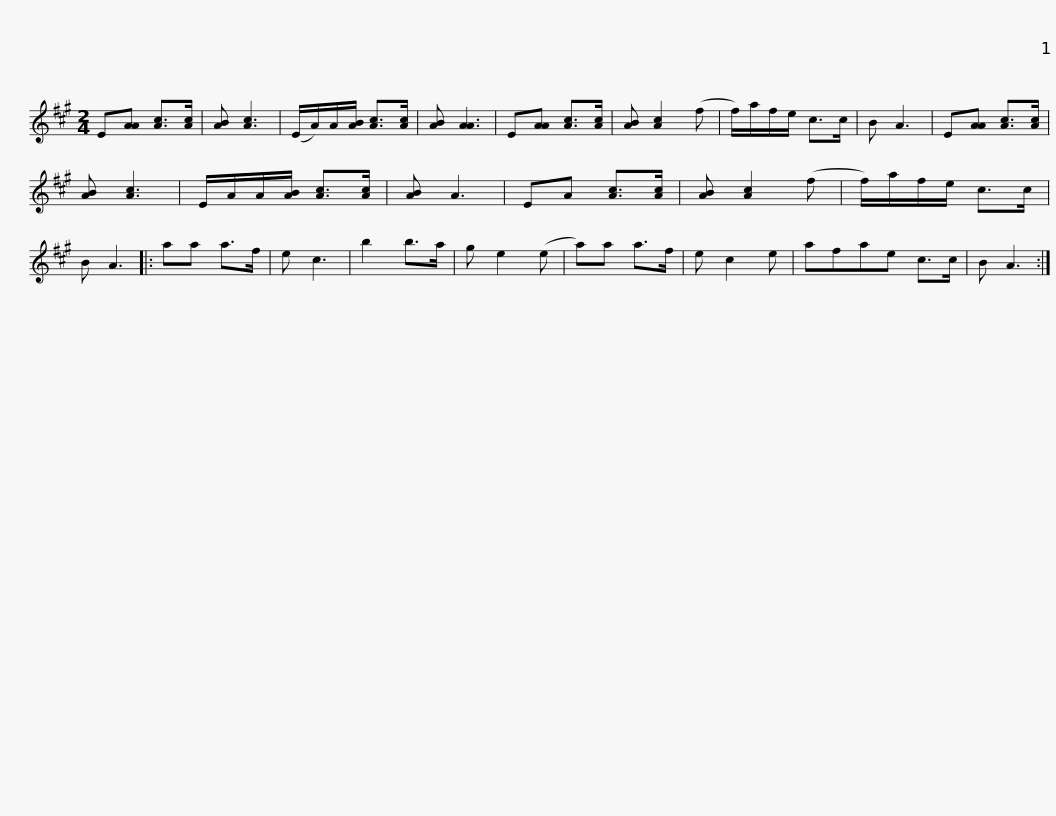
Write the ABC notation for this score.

X:1
L:1/8
M:2/4
I:linebreak $
K:A
V:1 treble
V:1
 E[AA] [Ac]>[Ac] | [AB] [Ac]3 | (E/A/)A/[AB]/ [Ac]>[Ac] | [AB] [AA]3 | E[AA] [Ac]>[Ac] | %5
 [AB] [Ac]2 (f | f/)a/f/e/ c>c | B A3 | E[AA] [Ac]>[Ac] |$ [AB] [Ac]3 | %10
 E/A/A/[AB]/ [Ac]>[Ac] | [AB] A3 | EA [Ac]>[Ac] | [AB] [Ac]2 (f | f/)a/f/e/ c>c | %15
 B A3 |: aa a>f | e c3 | b2 b>a |$ g e2 (e | %20
 a)a a>f | e c2 e | afae c>c | B A3 :| %24
